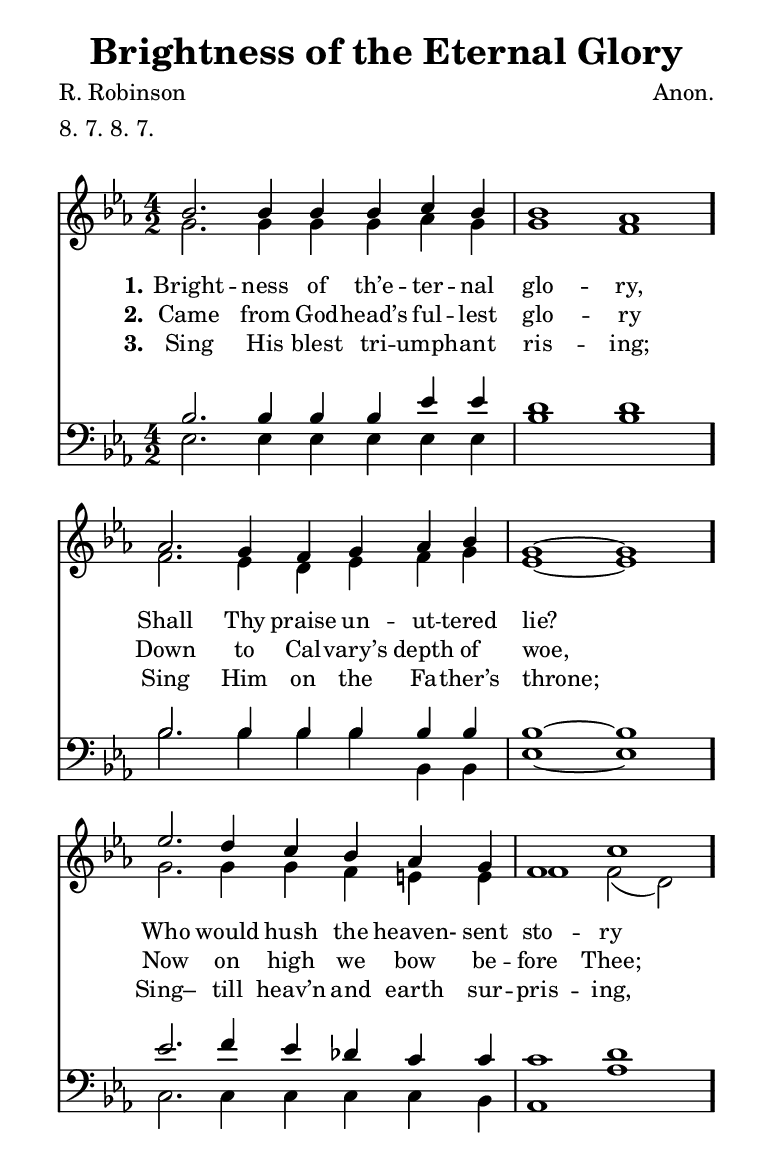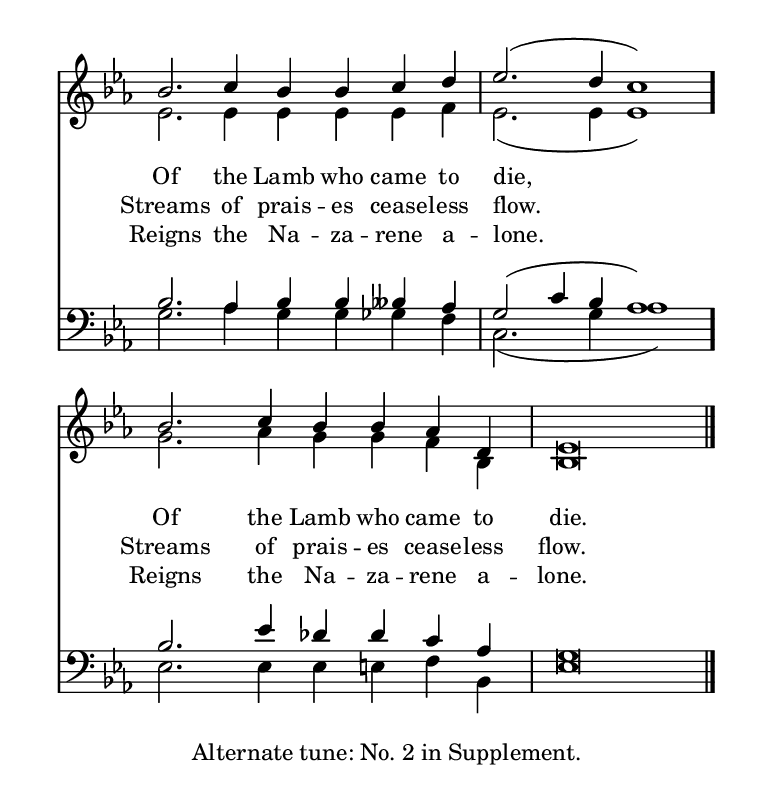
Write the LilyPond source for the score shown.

\include "common/global.ily"
\paper {
  \include "common/paper.ily"
  %ragged-bottom = ##t
  ragged-last-bottom = ##t
  systems-per-page = ##f
  %page-count = ##f
}

\header{
  hymnnumber = "152"
  title = "Brightness of the Eternal Glory"
  tunename = "Hamilton"
  meter = "8. 7. 8. 7."
  poet = "R. Robinson"
  composer = "Anon."
  %copyright = ""
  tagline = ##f
}

global = {
  \include "common/overrides.ily"
  \override Staff.TimeSignature.style = #'()
  \time 4/2
  \override Score.MetronomeMark.transparent = ##t % hide all fermata changes too
  \tempo 2=80
  \key ees \major
  \autoBeamOff
}

notesSoprano = {
\global
\relative c'' {

  bes2. bes4 bes bes c bes | bes1 aes |
  aes2. g4 f g aes bes | g1 ~ g |
  ees'2. d4 c bes aes g | f1 c' |
  bes2. c4 bes bes c d | ees2.( d4 c1) |
  bes2. c4 bes bes aes d, | ees\breve

  \bar "|."

}
}

notesAlto = {
\global
\relative e' {

  g2. g4 g g aes g | g1 f |
  f2. ees4 d ees f g | ees1 ~ ees |
  g2. g4 g f e e | f1 f2( d) |
  ees2. ees4 ees ees ees f | ees2.( ees4  ees1) |
  g2. aes4 g g f bes, | bes\breve

}
}

notesTenor = {
\global
\relative a {

  bes2. bes4 bes bes ees ees | d1 d |
  bes2. bes4 bes bes bes bes | bes1 ~ bes |
  ees2. f4 ees des c c | c1 d |
  bes2. aes4 bes bes beses aes | g2( c4 bes aes1) |
  bes2. ees4 des des c aes | g\breve

}
}

notesBass = {
\global
\relative f {

  ees2. ees4 ees ees ees ees | bes'1 bes |
  bes2. bes4 bes bes bes, bes | ees1 ~ ees |
  c2. c4 c c c bes | aes1 aes' |
  g2. aes4 g g ges f | c2.( g'4 aes1) |
  ees2. ees4 ees e f bes, | ees\breve

}
}

wordsA = \lyricmode {
\set stanza = "1."

Bright -- ness of th’e -- ter -- nal glo -- ry, \bar "."
Shall Thy praise un -- ut -- tered lie?__ \bar "."
Who would hush the heaven- sent sto -- ry__ \bar "."
%{HIDE>%}Of the Lamb who came to die,__ \bar "." %{<HIDE%}
Of the Lamb who came to die. \bar "."

}

wordsB = \lyricmode {
\set stanza = "2."

Came from God -- head’s ful -- lest glo -- ry
Down to Cal -- vary’s depth of woe,__
Now on high we bow be -- fore Thee;__
%{HIDE>%}Streams of prais -- es cease -- less flow.__ %{<HIDE%}
Streams of prais -- es cease -- less flow.__

}

wordsC = \lyricmode {
\set stanza = "3."

Sing His blest tri -- umph -- ant ris -- ing;
Sing Him on the Fa -- ther’s throne;
Sing– till heav’n and earth sur -- pris -- ing,__
%{HIDE>%}Reigns the Na -- za -- rene a -- lone.__ %{<HIDE%}
Reigns the Na -- za -- rene a -- lone.__

}

\score {
  \context ChoirStaff <<
    \context Staff = upper <<
      \set ChoirStaff.systemStartDelimiter = #'SystemStartBar
      \context Voice  = sopranos { \voiceOne << \notesSoprano >> }
      \context Voice  = altos { \voiceTwo << \notesAlto >> }
      \context Lyrics = one   \lyricsto sopranos \wordsA
      \context Lyrics = two   \lyricsto sopranos \wordsB
      \context Lyrics = three \lyricsto sopranos \wordsC
    >>
    \context Staff = men <<
      \clef bass
      \context Voice  = tenors { \voiceOne << \notesTenor >> }
      \context Voice  = basses { \voiceTwo << \notesBass >> }
    >>
  >>
  \layout {
    \include "common/layout.ily"
  }
  \midi{
    \include "common/midi.ily"
  }
}

\noPageBreak \markup { \vspace #2 \fill-line { \raise #2 \line { Alternate tune: No. 2 in Supplement. } } }

\version "2.18.0"  % necessary for upgrading to future LilyPond versions.

% vi:set et ts=2 sw=2 ai nocindent syntax=lilypond:
